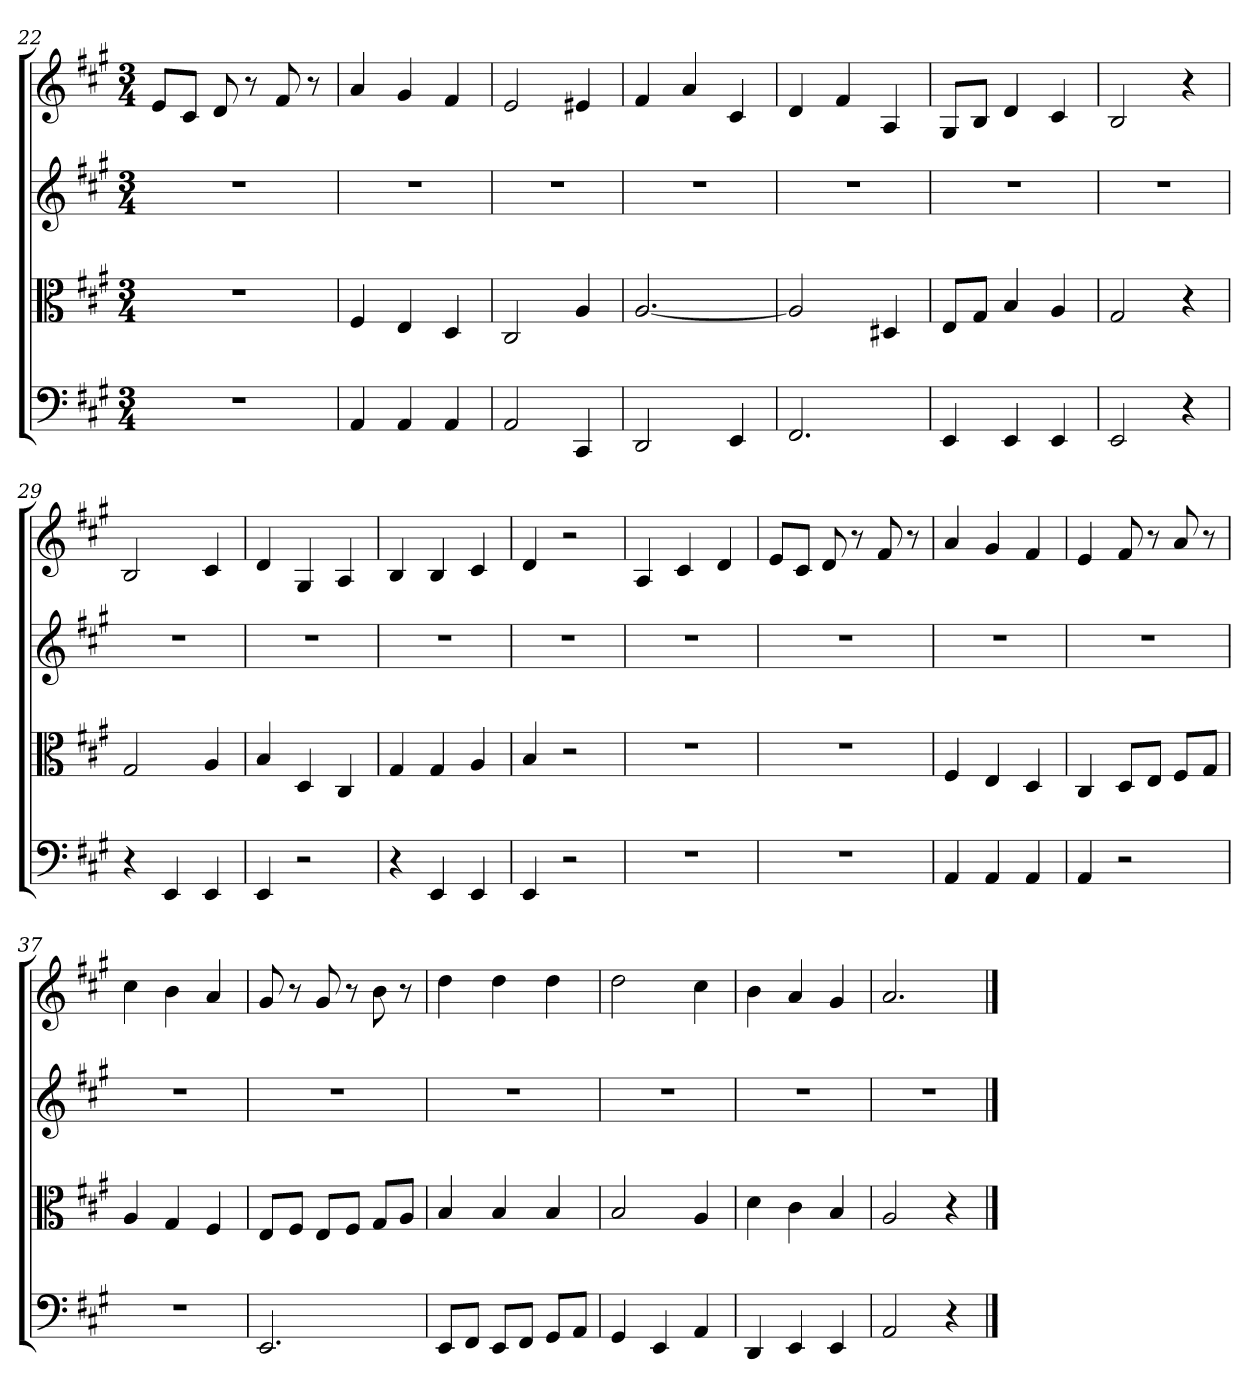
**kern	**kern	**kern	**kern
*part4	*part3	*part2	*part1
*staff4	*staff3	*staff2	*staff1
*clefF4	*clefC3	*clefG2	*clefG2
*k[f#c#g#]	*k[f#c#g#]	*k[f#c#g#]	*k[f#c#g#]
*A:	*A:	*A:	*A:
*M3/4	*M3/4	*M3/4	*M3/4
=22	=22	=22	=22
2.r	2.r	2.r	8e/L
.	.	.	8c#/J
.	.	.	8d
.	.	.	8r
.	.	.	8f#
.	.	.	8r
=23	=23	=23	=23
4AA	4F#	2.r	4a
4AA	4E	.	4g#
4AA	4D	.	4f#
=24	=24	=24	=24
2AA	2C#	2.r	2e
4CC#	4A	.	4e#X
=25	=25	=25	=25
2DD	[2.A	2.r	4f#
.	.	.	4a
4EE	.	.	4c#
=26	=26	=26	=26
2.FF#	2A]	2.r	4d
.	.	.	4f#
.	4D#X	.	4A
=27	=27	=27	=27
4EE	8E/L	2.r	8G#/L
.	8G#/J	.	8B/J
4EE	4B	.	4d
4EE	4A	.	4c#
=28	=28	=28	=28
2EE	2G#	2.r	2B
4r	4r	.	4r
=29	=29	=29	=29
4r	2G#	2.r	2B
4EE	.	.	.
4EE	4A	.	4c#
=30	=30	=30	=30
4EE	4B	2.r	4d
2r	4D	.	4G#
.	4C#	.	4A
=31	=31	=31	=31
4r	4G#	2.r	4B
4EE	4G#	.	4B
4EE	4A	.	4c#
=32	=32	=32	=32
4EE	4B	2.r	4d
2r	2r	.	2r
=33	=33	=33	=33
2.r	2.r	2.r	4A
.	.	.	4c#
.	.	.	4d
=34	=34	=34	=34
2.r	2.r	2.r	8e/L
.	.	.	8c#/J
.	.	.	8d
.	.	.	8r
.	.	.	8f#
.	.	.	8r
=35	=35	=35	=35
4AA	4F#	2.r	4a
4AA	4E	.	4g#
4AA	4D	.	4f#
=36	=36	=36	=36
4AA	4C#	2.r	4e
2r	8D/L	.	8f#
.	8E/J	.	8r
.	8F#/L	.	8a
.	8G#/J	.	8r
=37	=37	=37	=37
2.r	4A	2.r	4cc#
.	4G#	.	4b
.	4F#	.	4a
=38	=38	=38	=38
2.EE	8E/L	2.r	8g#
.	8F#/J	.	8r
.	8E/L	.	8g#
.	8F#/J	.	8r
.	8G#/L	.	8b
.	8A/J	.	8r
=39	=39	=39	=39
8EE/L	4B	2.r	4dd
8FF#/J	.	.	.
8EE/L	4B	.	4dd
8FF#/J	.	.	.
8GG#/L	4B	.	4dd
8AA/J	.	.	.
=40	=40	=40	=40
4GG#	2B	2.r	2dd
4EE	.	.	.
4AA	4A	.	4cc#
=41	=41	=41	=41
4DD	4d	2.r	4b
4EE	4c#	.	4a
4EE	4B	.	4g#
=42	=42	=42	=42
2AA	2A	2.r	2.a
4r	4r	.	.
==	==	==	==
*-	*-	*-	*-
